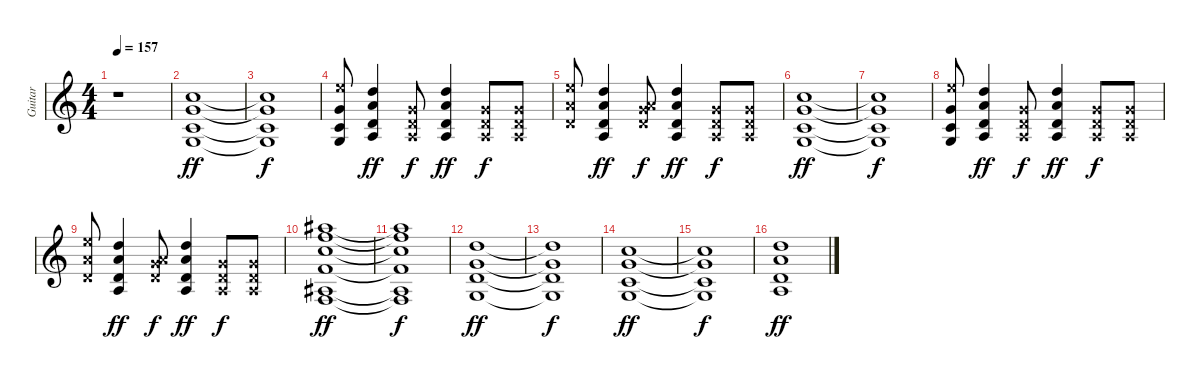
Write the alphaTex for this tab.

\track ("Guitar" "Guitar") {instrument distortionguitar}
\staff {score}
\tuning (E4 B3 G3 D3 A2 E2) {hide}
\ts (4 4)
\tempo 157
\clef g2
\ks c
r.1{dy f} |
(1.2 0.3 3.5 3.6).1{dy ff volume 13} |
(1.2{t} 0.3{t} 3.5{t} 3.6{t}).1{dy f} |
(9.3{x} 5.4 3.5 3.6).8 (3.2 2.3 0.4 0.5).4{dy ff} (0.3{x} 0.4{x} 0.5{x}).8{dy f} (3.2 2.3 0.4 0.5).4{dy ff} (0.3{x} 0.4{x} 0.5{x}).8{dy f} (0.3{x} 0.4{x} 0.5{x}).8 |
(9.3{x} 7.4{x} 5.5{x}).8 (3.2 2.3 0.4 0.5).4{dy ff} (0.3{x} 7.4{x} 5.5{x}).8{dy f} (3.2 2.3 0.4 0.5).4{dy ff} (0.3{x} 0.4{x} 0.5{x}).8{dy f} (0.3{x} 0.4{x} 0.5{x}).8 |
(1.2 0.3 3.5 3.6).1{dy ff volume 13} |
(1.2{t} 0.3{t} 3.5{t} 3.6{t}).1{dy f} |
(9.3{x} 5.4 3.5 3.6).8 (3.2 2.3 0.4 0.5).4{dy ff} (0.3{x} 0.4{x} 0.5{x}).8{dy f} (3.2 2.3 0.4 0.5).4{dy ff} (0.3{x} 0.4{x} 0.5{x}).8{dy f} (0.3{x} 0.4{x} 0.5{x}).8 |
(9.3{x} 7.4{x} 5.5{x}).8 (3.2 2.3 0.4 0.5).4{dy ff} (0.3{x} 7.4{x} 5.5{x}).8{dy f} (3.2 2.3 0.4 0.5).4{dy ff} (0.3{x} 0.4{x} 0.5{x}).8{dy f} (0.3{x} 0.4{x} 0.5{x}).8 |
(6.1 6.2 5.3 3.4 1.5 1.6).1{dy ff volume 13} |
(6.1{t} 6.2{t} 5.3{t} 3.4{t} 1.5{t} 1.6{t}).1{dy f} |
(3.2 0.3 0.4 3.6).1{dy ff} |
(3.2{t} 0.3{t} 0.4{t} 3.6{t}).1{dy f} |
(1.2 0.3 3.5 3.6).1{dy ff volume 13} |
(1.2{t} 0.3{t} 3.5{t} 3.6{t}).1{dy f} |
(3.2 2.3 0.4 0.5).1{dy ff}
